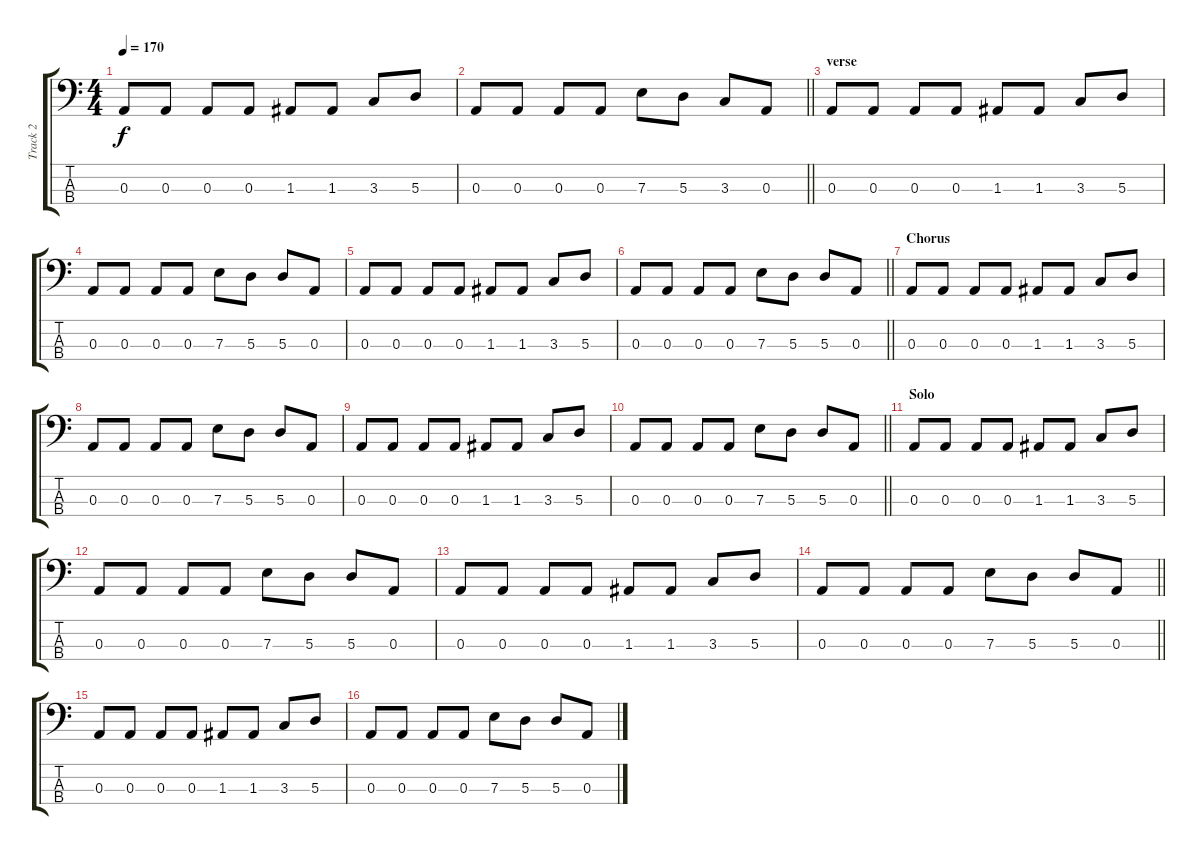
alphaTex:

\track ("Track 2" "Track 2") {instrument electricbasspick}
\staff {score tabs}
\tuning (G2 D2 A1 E1) {hide}
\ts (4 4)
\tempo 170
\clef f4
\ks c
0.3.8{dy f} 0.3.8 0.3.8 0.3.8 1.3.8 1.3.8 3.3.8 5.3.8 |
\barLineRight lightlight
0.3.8 0.3.8 0.3.8 0.3.8 7.3.8 5.3.8 3.3.8 0.3.8 |
\section ("" "verse")
0.3.8 0.3.8 0.3.8 0.3.8 1.3.8 1.3.8 3.3.8 5.3.8 |
0.3.8 0.3.8 0.3.8 0.3.8 7.3.8 5.3.8 5.3.8 0.3.8 |
0.3.8 0.3.8 0.3.8 0.3.8 1.3.8 1.3.8 3.3.8 5.3.8 |
\barLineRight lightlight
0.3.8 0.3.8 0.3.8 0.3.8 7.3.8 5.3.8 5.3.8 0.3.8 |
\section ("" "Chorus")
0.3.8 0.3.8 0.3.8 0.3.8 1.3.8 1.3.8 3.3.8 5.3.8 |
0.3.8 0.3.8 0.3.8 0.3.8 7.3.8 5.3.8 5.3.8 0.3.8 |
0.3.8 0.3.8 0.3.8 0.3.8 1.3.8 1.3.8 3.3.8 5.3.8 |
\barLineRight lightlight
0.3.8 0.3.8 0.3.8 0.3.8 7.3.8 5.3.8 5.3.8 0.3.8 |
\section ("" "Solo")
0.3.8 0.3.8 0.3.8 0.3.8 1.3.8 1.3.8 3.3.8 5.3.8 |
0.3.8 0.3.8 0.3.8 0.3.8 7.3.8 5.3.8 5.3.8 0.3.8 |
0.3.8 0.3.8 0.3.8 0.3.8 1.3.8 1.3.8 3.3.8 5.3.8 |
\barLineRight lightlight
0.3.8 0.3.8 0.3.8 0.3.8 7.3.8 5.3.8 5.3.8 0.3.8 |
0.3.8 0.3.8 0.3.8 0.3.8 1.3.8 1.3.8 3.3.8 5.3.8 |
0.3.8 0.3.8 0.3.8 0.3.8 7.3.8 5.3.8 5.3.8 0.3.8
